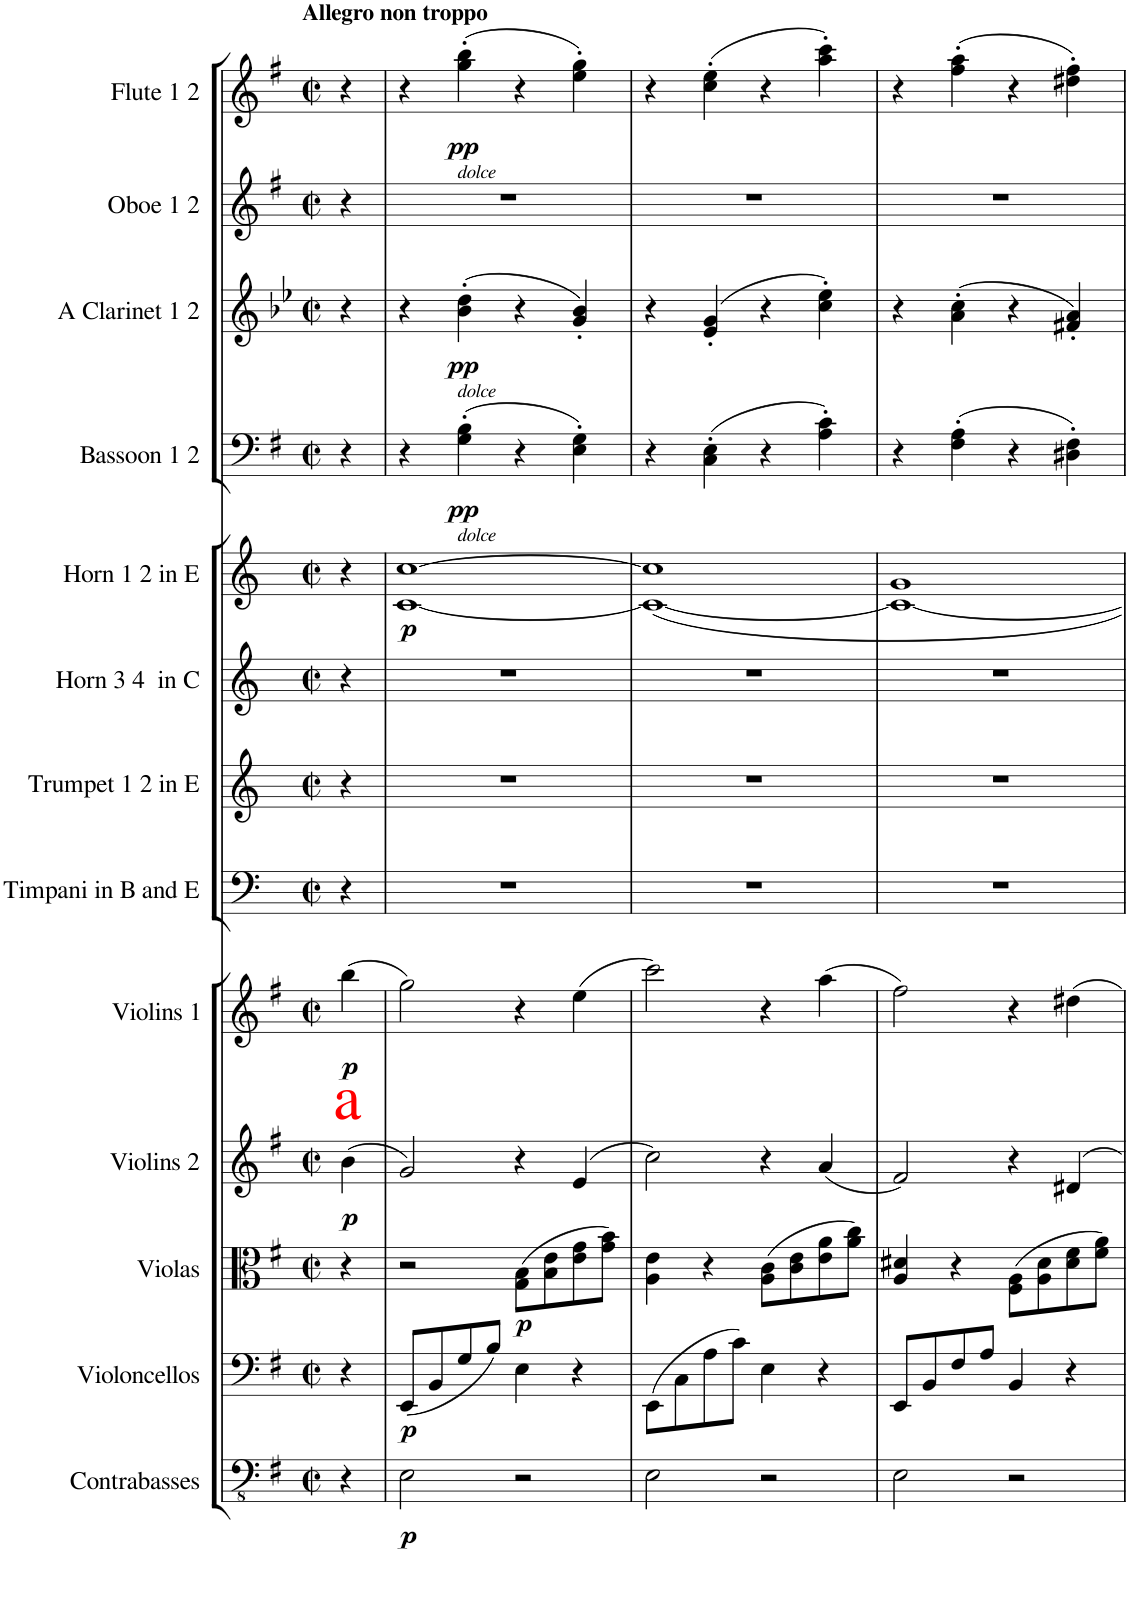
**kern	**dynam	**kern	**dynam	**kern	**dynam	**kern	**dynam	**kern	**text	**dynam	**kern	**kern	**kern	**kern	**dynam	**kern	**dynam	**kern	**dynam	**kern	**kern	**dynam
*part13	*part13	*part12	*part12	*part11	*part11	*part10	*part10	*part9	*part9	*part9	*part8	*part7	*part6	*part5	*part5	*part4	*part4	*part3	*part3	*part2	*part1	*part1
*staff13	*staff13	*staff12	*staff12	*staff11	*staff11	*staff10	*staff10	*staff9	*staff9	*staff9	*staff8	*staff7	*staff6	*staff5	*staff5	*staff4	*staff4	*staff3	*staff3	*staff2	*staff1	*staff1
*I"Contrabasses	*	*I"Violoncellos	*	*I"Violas	*	*I"Violins 2	*	*I"Violins 1	*	*	*I"Timpani in B and E	*I"Trumpet 1 2 in E	*I"Horn 3 4  in C	*I"Horn 1 2 in E	*	*I"Bassoon 1 2	*	*I"A Clarinet 1 2	*	*I"Oboe 1 2	*I"Flute 1 2	*
*I'Cbs.	*	*I'Vlcs.	*	*I'Vlas.	*	*I'Vlns. 2	*	*I'Vlns. 1	*	*	*I'Timp.	*	*	*	*	*I'Bsn.	*	*I'A Cl.	*	*I'Ob.	*I'Fl.	*
*clefFv4	*	*clefF4	*	*clefC3	*	*clefG2	*	*clefG2	*	*	*clefF4	*clefG2	*clefG2	*clefG2	*	*clefF4	*	*clefG2	*	*clefG2	*clefG2	*
*	*	*	*	*	*	*	*	*	*	*	*	*Trd-2c-4	*Trd7c12	*Trd5c8	*	*	*	*Trd2c3	*	*	*	*
*k[f#]	*	*k[f#]	*	*k[f#]	*	*k[f#]	*	*k[f#]	*	*	*k[]	*k[]	*k[]	*k[]	*	*k[f#]	*	*k[b-e-]	*	*k[f#]	*k[f#]	*
*M2/2	*	*M2/2	*	*M2/2	*	*M2/2	*	*M2/2	*	*	*M2/2	*M2/2	*M2/2	*M2/2	*	*M2/2	*	*M2/2	*	*M2/2	*M2/2	*
*met(c|)	*	*met(c|)	*	*met(c|)	*	*met(c|)	*	*met(c|)	*	*	*met(c|)	*met(c|)	*met(c|)	*met(c|)	*	*met(c|)	*	*met(c|)	*	*met(c|)	*met(c|)	*
=	=	=	=	=	=	=	=	=	=	=	=	=	=	=	=	=	=	=	=	=	=	=
!	!	!	!	!	!	!	!	!	!	!	!	!	!	!	!	!	!	!	!	!	!LO:TX:a:B:t=Allegro non troppo	!
!	!	!	!	!	!	!	!LO:DY:b	!	!LO:LY:b:color=#FF0000	!LO:DY:b	!	!	!	!	!	!	!	!	!	!	!	!
4r	.	4r	.	4r	.	(4b\	p	(4bb\	a	p	4r	4r	4r	4r	.	4r	.	4r	.	4r	4r	.
=1	=1	=1	=1	=1	=1	=1	=1	=1	=1	=1	=1	=1	=1	=1	=1	=1	=1	=1	=1	=1	=1	=1
!	!LO:DY:b	!	!LO:DY:b	!	!	!	!	!	!	!	!	!	!	!	!LO:DY:b	!	!	!	!	!	!	!
2EE\	p	(8EE/L	p	2r	.	2g/)	.	2gg\)	.	.	1r	1r	1r	[1c [1cc	p	4r	.	4r	.	1r	4r	.
.	.	8BB/	.	.	.	.	.	.	.	.	.	.	.	.	.	.	.	.	.	.	.	.
!	!	!	!	!	!	!	!	!	!	!	!	!	!	!	!	!	!	!	!	!	!LO:TX:b:i:t=dolce	!
!	!	!	!	!	!	!	!	!	!	!	!	!	!	!	!	!	!	!LO:TX:b:i:t=dolce	!	!	!	!
!	!	!	!	!	!	!	!	!	!	!	!	!	!	!	!	!LO:TX:b:i:t=dolce	!	!	!	!	!	!
!	!	!	!	!	!	!	!	!	!	!	!	!	!	!	!	!	!LO:DY:b	!	!LO:DY:b	!	!	!LO:DY:b
.	.	8G/	.	.	.	.	.	.	.	.	.	.	.	.	.	(4G\' 4B\'	pp	(4b-\' 4dd\'	pp	.	(4gg\' 4bb\'	pp
.	.	8B/J)	.	.	.	.	.	.	.	.	.	.	.	.	.	.	.	.	.	.	.	.
!	!	!	!	!	!LO:DY:b	!	!	!	!	!	!	!	!	!	!	!	!	!	!	!	!	!
2r	.	4E\	.	(8G\ 8B\L	p	4r	.	4r	.	.	.	.	.	.	.	4r	.	4r	.	.	4r	.
.	.	.	.	8B\ 8e\	.	.	.	.	.	.	.	.	.	.	.	.	.	.	.	.	.	.
.	.	4r	.	8e\ 8g\	.	(4e/	.	(4ee\	.	.	.	.	.	.	.	4E\' 4G\')	.	4g/' 4b-/')	.	.	4ee\' 4gg\')	.
.	.	.	.	8g\ 8b\J)	.	.	.	.	.	.	.	.	.	.	.	.	.	.	.	.	.	.
=2	=2	=2	=2	=2	=2	=2	=2	=2	=2	=2	=2	=2	=2	=2	=2	=2	=2	=2	=2	=2	=2	=2
2EE\	.	(8EE\L	.	4A\ 4e\	.	2cc\)	.	2ccc\)	.	.	1r	1r	1r	1c_ 1cc]	.	4r	.	4r	.	1r	4r	.
.	.	8C\	.	.	.	.	.	.	.	.	.	.	.	.	.	.	.	.	.	.	.	.
.	.	8A\	.	4r	.	.	.	.	.	.	.	.	.	.	.	(4C\' 4E\'	.	(4e-/' 4g/'	.	.	(4cc\' 4ee\'	.
.	.	8c\J)	.	.	.	.	.	.	.	.	.	.	.	.	.	.	.	.	.	.	.	.
2r	.	4E\	.	(8A\ 8c\L	.	4r	.	4r	.	.	.	.	.	.	.	4r	.	4r	.	.	4r	.
.	.	.	.	8c\ 8e\	.	.	.	.	.	.	.	.	.	.	.	.	.	.	.	.	.	.
.	.	4r	.	8e\ 8a\	.	(4a/	.	(4aa\	.	.	.	.	.	.	.	4A\' 4c\')	.	4cc\' 4ee-\')	.	.	4aa\' 4ccc\')	.
.	.	.	.	8a\ 8cc\J)	.	.	.	.	.	.	.	.	.	.	.	.	.	.	.	.	.	.
=3	=3	=3	=3	=3	=3	=3	=3	=3	=3	=3	=3	=3	=3	=3	=3	=3	=3	=3	=3	=3	=3	=3
2EE\	.	8EE/L	.	4A/ 4d#X/	.	2f#/)	.	2ff#\)	.	.	1r	1r	1r	1c_ 1g	.	4r	.	4r	.	1r	4r	.
.	.	8BB/	.	.	.	.	.	.	.	.	.	.	.	.	.	.	.	.	.	.	.	.
.	.	8F#/	.	4r	.	.	.	.	.	.	.	.	.	.	.	(4F#\' 4A\'	.	(4a\' 4cc\'	.	.	(4ff#\' 4aa\'	.
.	.	8A/J	.	.	.	.	.	.	.	.	.	.	.	.	.	.	.	.	.	.	.	.
2r	.	4BB/	.	(8F#\ 8A\L	.	4r	.	4r	.	.	.	.	.	.	.	4r	.	4r	.	.	4r	.
.	.	.	.	8A\ 8d#\	.	.	.	.	.	.	.	.	.	.	.	.	.	.	.	.	.	.
.	.	4r	.	8d#\ 8f#\	.	4d#X/	.	4dd#X\	.	.	.	.	.	.	.	4D#X\' 4F#\')	.	4f#X/' 4a/')	.	.	4dd#X\' 4ff#\')	.
.	.	.	.	8f#\ 8a\J)	.	.	.	.	.	.	.	.	.	.	.	.	.	.	.	.	.	.
=	=	=	=	=	=	=	=	=	=	=	=	=	=	=	=	=	=	=	=	=	=	=
*-	*-	*-	*-	*-	*-	*-	*-	*-	*-	*-	*-	*-	*-	*-	*-	*-	*-	*-	*-	*-	*-	*-
